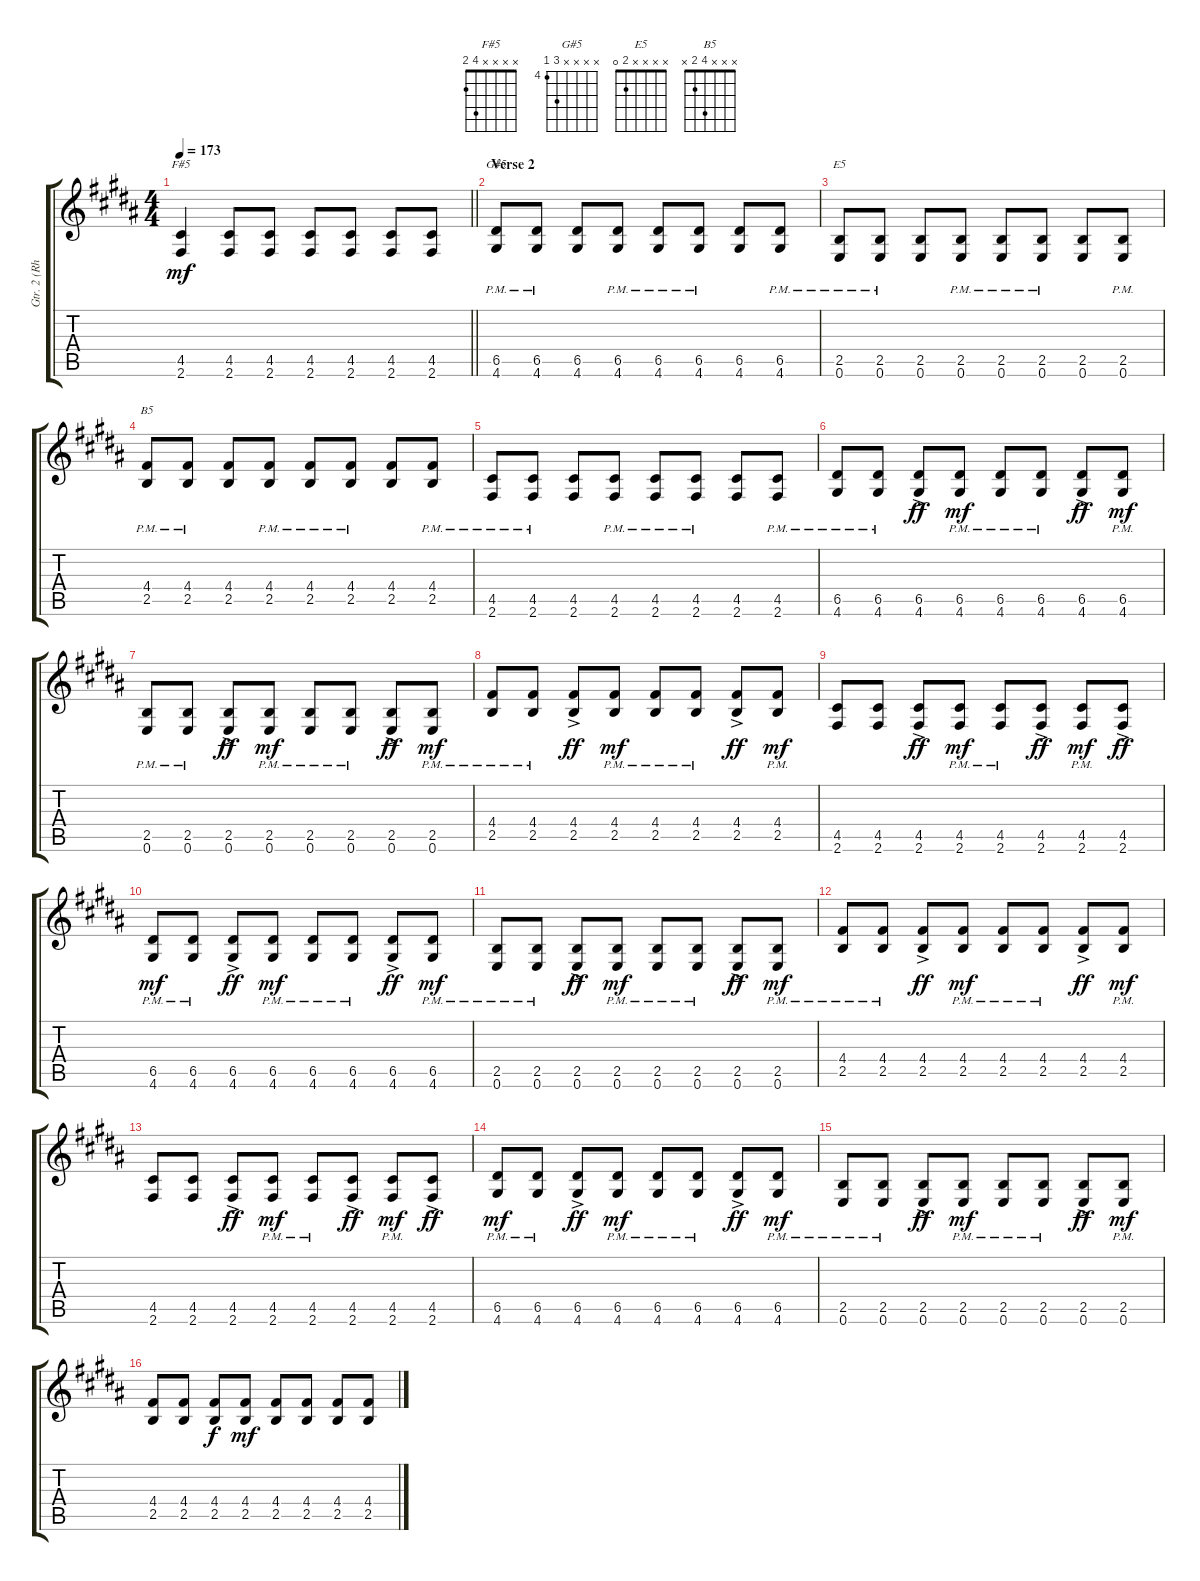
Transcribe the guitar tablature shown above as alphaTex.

\track ("Gtr. 2 (Rhythm)" "Gtr. 2 (Rh") {instrument distortionguitar}
\staff {score tabs}
\tuning (E4 B3 G3 D3 A2 E2) {hide}
\chord ("F#5" x x x x 4 2)
\chord ("G#5" x x x x 6 4) {firstfret 4}
\chord ("E5" x x x x 2 0)
\chord ("B5" x x x 4 2 x)
\ts (4 4)
\tempo 173
\clef g2
\barLineRight lightlight
\ks g#minor
(4.5 2.6).4{ch "F#5" dy mf} (4.5 2.6).8 (4.5 2.6).8 (4.5 2.6).8 (4.5 2.6).8 (4.5 2.6).8 (4.5 2.6).8 |
\section ("" "Verse 2")
(6.5{pm} 4.6{pm}).8{ch "G#5"} (6.5{pm} 4.6{pm}).8 (6.5 4.6).8 (6.5{pm} 4.6{pm}).8 (6.5{pm} 4.6{pm}).8 (6.5{pm} 4.6{pm}).8 (6.5 4.6).8 (6.5{pm} 4.6{pm}).8 |
(2.5{pm} 0.6{pm}).8{ch "E5"} (2.5{pm} 0.6{pm}).8 (2.5 0.6).8 (2.5{pm} 0.6{pm}).8 (2.5{pm} 0.6{pm}).8 (2.5{pm} 0.6{pm}).8 (2.5 0.6).8 (2.5{pm} 0.6{pm}).8 |
(4.4{pm} 2.5{pm}).8{ch "B5"} (4.4{pm} 2.5{pm}).8 (4.4 2.5).8 (4.4{pm} 2.5{pm}).8 (4.4{pm} 2.5{pm}).8 (4.4{pm} 2.5{pm}).8 (4.4 2.5).8 (4.4{pm} 2.5{pm}).8 |
(4.5{pm} 2.6{pm}).8 (4.5{pm} 2.6{pm}).8 (4.5 2.6).8 (4.5{pm} 2.6{pm}).8 (4.5{pm} 2.6{pm}).8 (4.5{pm} 2.6{pm}).8 (4.5 2.6).8 (4.5{pm} 2.6{pm}).8 |
(6.5{pm} 4.6{pm}).8 (6.5{pm} 4.6{pm}).8 (6.5{ac} 4.6{ac}).8{dy ff} (6.5{pm} 4.6{pm}).8{dy mf} (6.5{pm} 4.6{pm}).8 (6.5{pm} 4.6{pm}).8 (6.5{ac} 4.6{ac}).8{dy ff} (6.5{pm} 4.6{pm}).8{dy mf} |
(2.5{pm} 0.6{pm}).8 (2.5{pm} 0.6{pm}).8 (2.5{ac} 0.6{ac}).8{dy ff} (2.5{pm} 0.6{pm}).8{dy mf} (2.5{pm} 0.6{pm}).8 (2.5{pm} 0.6{pm}).8 (2.5{ac} 0.6{ac}).8{dy ff} (2.5{pm} 0.6{pm}).8{dy mf} |
(4.4{pm} 2.5{pm}).8 (4.4{pm} 2.5{pm}).8 (4.4{ac} 2.5{ac}).8{dy ff} (4.4{pm} 2.5{pm}).8{dy mf} (4.4{pm} 2.5{pm}).8 (4.4{pm} 2.5{pm}).8 (4.4{ac} 2.5{ac}).8{dy ff} (4.4{pm} 2.5{pm}).8{dy mf} |
(4.5 2.6).8 (4.5 2.6).8 (4.5{ac} 2.6{ac}).8{dy ff} (4.5{pm} 2.6{pm}).8{dy mf} (4.5{pm} 2.6{pm}).8 (4.5{ac} 2.6{ac}).8{dy ff} (4.5{pm} 2.6{pm}).8{dy mf} (4.5{ac} 2.6{ac}).8{dy ff} |
(6.5{pm} 4.6{pm}).8{dy mf} (6.5{pm} 4.6{pm}).8 (6.5{ac} 4.6{ac}).8{dy ff} (6.5{pm} 4.6{pm}).8{dy mf} (6.5{pm} 4.6{pm}).8 (6.5{pm} 4.6{pm}).8 (6.5{ac} 4.6{ac}).8{dy ff} (6.5{pm} 4.6{pm}).8{dy mf} |
(2.5{pm} 0.6{pm}).8 (2.5{pm} 0.6{pm}).8 (2.5{ac} 0.6{ac}).8{dy ff} (2.5{pm} 0.6{pm}).8{dy mf} (2.5{pm} 0.6{pm}).8 (2.5{pm} 0.6{pm}).8 (2.5{ac} 0.6{ac}).8{dy ff} (2.5{pm} 0.6{pm}).8{dy mf} |
(4.4{pm} 2.5{pm}).8 (4.4{pm} 2.5{pm}).8 (4.4{ac} 2.5{ac}).8{dy ff} (4.4{pm} 2.5{pm}).8{dy mf} (4.4{pm} 2.5{pm}).8 (4.4{pm} 2.5{pm}).8 (4.4{ac} 2.5{ac}).8{dy ff} (4.4{pm} 2.5{pm}).8{dy mf} |
(4.5 2.6).8 (4.5 2.6).8 (4.5{ac} 2.6{ac}).8{dy ff} (4.5{pm} 2.6{pm}).8{dy mf} (4.5{pm} 2.6{pm}).8 (4.5{ac} 2.6{ac}).8{dy ff} (4.5{pm} 2.6{pm}).8{dy mf} (4.5{ac} 2.6{ac}).8{dy ff} |
(6.5{pm} 4.6{pm}).8{dy mf} (6.5{pm} 4.6{pm}).8 (6.5{ac} 4.6{ac}).8{dy ff} (6.5{pm} 4.6{pm}).8{dy mf} (6.5{pm} 4.6{pm}).8 (6.5{pm} 4.6{pm}).8 (6.5{ac} 4.6{ac}).8{dy ff} (6.5{pm} 4.6{pm}).8{dy mf} |
(2.5{pm} 0.6{pm}).8 (2.5{pm} 0.6{pm}).8 (2.5{ac} 0.6{ac}).8{dy ff} (2.5{pm} 0.6{pm}).8{dy mf} (2.5{pm} 0.6{pm}).8 (2.5{pm} 0.6{pm}).8 (2.5{ac} 0.6{ac}).8{dy ff} (2.5{pm} 0.6{pm}).8{dy mf} |
(4.4 2.5).8 (4.4 2.5).8 (4.4 2.5).8{dy f} (4.4 2.5).8{dy mf} (4.4 2.5).8 (4.4 2.5).8 (4.4 2.5).8 (4.4 2.5).8
